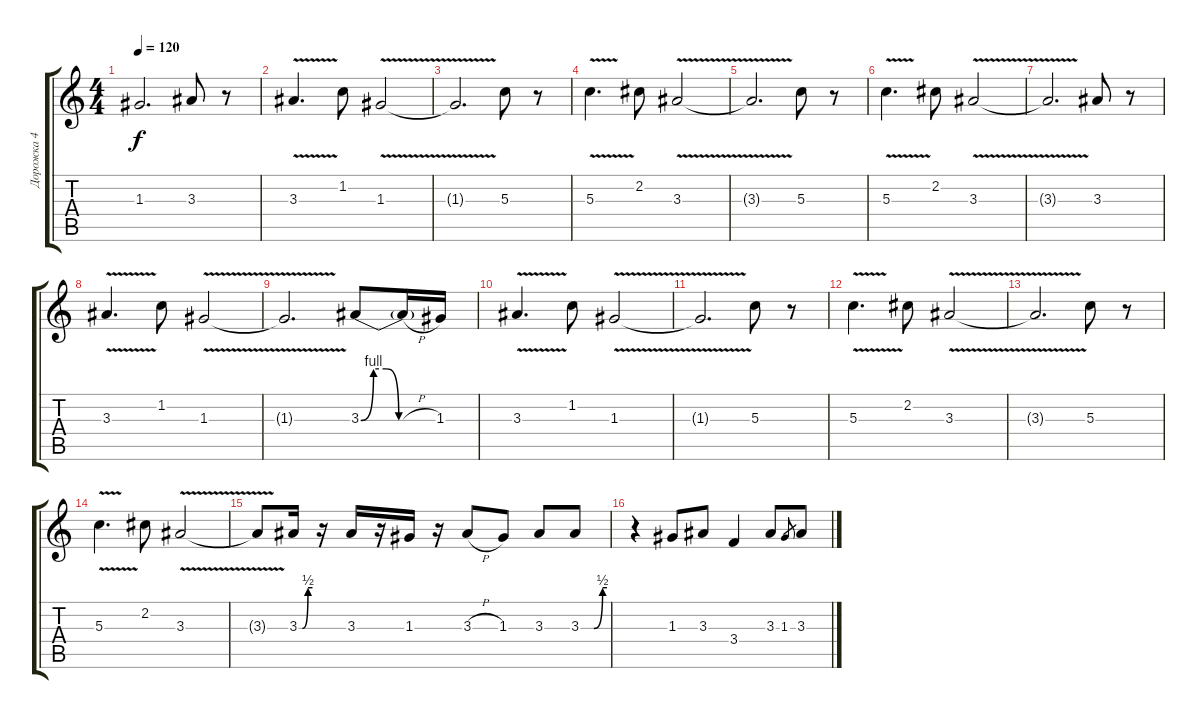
\track ("Дорожка 4" "Дорожка 4") {instrument overdrivenguitar}
\staff {score tabs}
\tuning (E4 B3 G3 D3 A2 E2) {hide}
\ts (4 4)
\tempo 120
\clef g2
\ks c
1.3{t}.2{d dy f} 3.3.8 r.8 |
3.3{v}.4{d} 1.2.8 1.3{v}.2 |
1.3{t}.2{d} 5.3.8 r.8 |
5.3{v}.4{d} 2.2.8 3.3{v}.2 |
3.3{t}.2{d} 5.3.8 r.8 |
5.3{v}.4{d} 2.2.8 3.3{v}.2 |
3.3{t}.2{d} 3.3.8 r.8 |
3.3{v}.4{d} 1.2.8 1.3{v}.2 |
1.3{t}.2{d} 3.3{be (custom 0 0 10 4 20 4 30 0 60 0)}.8 3.3{h t}.16 1.3.16 |
3.3{v}.4{d} 1.2.8 1.3{v}.2 |
1.3{t}.2{d} 5.3.8 r.8 |
5.3{v}.4{d} 2.2.8 3.3{v}.2 |
3.3{t}.2{d} 5.3.8 r.8 |
5.3{v}.4{d} 2.2.8 3.3{v}.2 |
3.3{t}.8 3.3{be (custom 0 0 15 0 40 2 60 2)}.16 r.16 3.3.16 r.16 1.3.16 r.16 3.3{h}.8 1.3.8 3.3.8 3.3{be (custom 0 0 15 0 30 0 50 2 60 2)}.8 |
r.4 1.3.8 3.3.8 3.4.4 3.3.8 1.3.8{gr} 3.3.8
